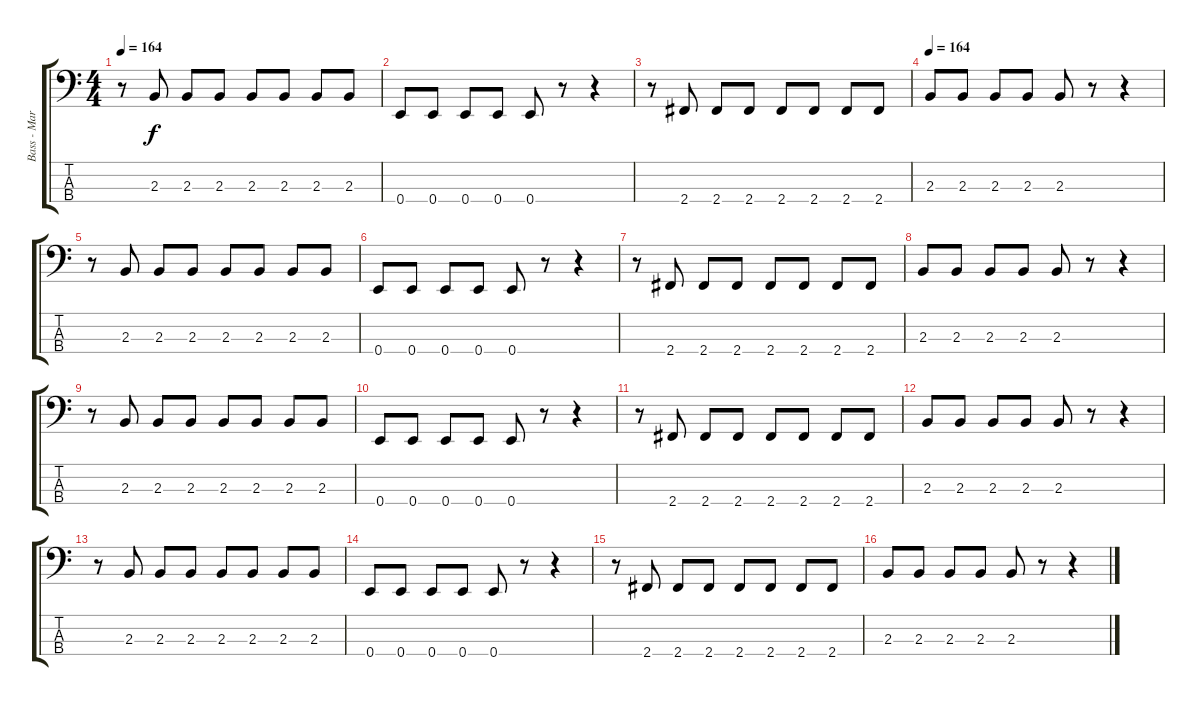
\track ("Bass - Mark Allan Hoppus" "Bass - Mar") {instrument electricbasspick}
\staff {score tabs}
\tuning (G2 D2 A1 E1) {hide}
\ts (4 4)
\tempo 164
\clef f4
\ks c
r.8{dy f} 2.3.8 2.3.8 2.3.8 2.3.8 2.3.8 2.3.8 2.3.8 |
0.4.8 0.4.8 0.4.8 0.4.8 0.4.8 r.8 r.4 |
r.8 2.4.8 2.4.8 2.4.8 2.4.8 2.4.8 2.4.8 2.4.8 |
\tempo 164
2.3.8 2.3.8 2.3.8 2.3.8 2.3.8 r.8 r.4 |
r.8 2.3.8 2.3.8 2.3.8 2.3.8 2.3.8 2.3.8 2.3.8 |
0.4.8 0.4.8 0.4.8 0.4.8 0.4.8 r.8 r.4 |
r.8 2.4.8 2.4.8 2.4.8 2.4.8 2.4.8 2.4.8 2.4.8 |
2.3.8 2.3.8 2.3.8 2.3.8 2.3.8 r.8 r.4 |
r.8 2.3.8 2.3.8 2.3.8 2.3.8 2.3.8 2.3.8 2.3.8 |
0.4.8 0.4.8 0.4.8 0.4.8 0.4.8 r.8 r.4 |
r.8 2.4.8 2.4.8 2.4.8 2.4.8 2.4.8 2.4.8 2.4.8 |
2.3.8 2.3.8 2.3.8 2.3.8 2.3.8 r.8 r.4 |
r.8 2.3.8 2.3.8 2.3.8 2.3.8 2.3.8 2.3.8 2.3.8 |
0.4.8 0.4.8 0.4.8 0.4.8 0.4.8 r.8 r.4 |
r.8 2.4.8 2.4.8 2.4.8 2.4.8 2.4.8 2.4.8 2.4.8 |
2.3.8 2.3.8 2.3.8 2.3.8 2.3.8 r.8 r.4
